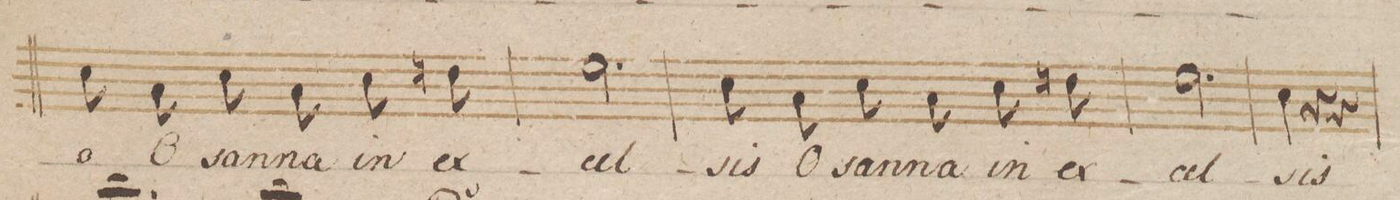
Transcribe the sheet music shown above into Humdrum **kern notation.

**kern	**text
*I"Canto	*
*clefC1	*
*k[b-]	*
*M3/4	*
8a\	-o
8f\	O-
8a\	-san-
8f\	-na
8a\	in
8bn\	ex-
=94	=94
2.cc\	-cel-
=95	=95
8a\	-sis
8f\	O-
8a\	-san-
8f\	-na
8a\	in
8bn\	ex-
=96	=96
2.cc\	-cel-
=97	=97
4a\	-sis
4r	.
4r	.
=98	=98
*-	*-
